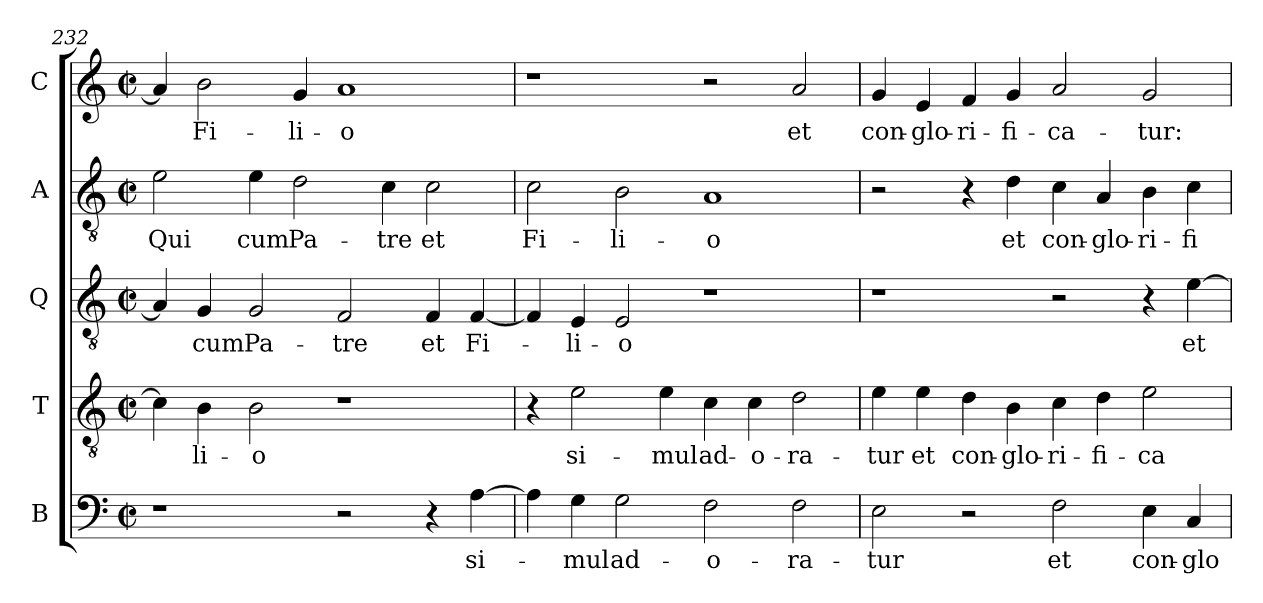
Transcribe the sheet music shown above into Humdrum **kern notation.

**kern	**text	**kern	**text	**kern	**text	**kern	**text	**kern	**text
*part5	*part5	*part4	*part4	*part3	*part3	*part2	*part2	*part1	*part1
*staff5	*staff5	*staff4	*staff4	*staff3	*staff3	*staff2	*staff2	*staff1	*staff1
*I"B	*	*I"T	*	*I"Q	*	*I"A	*	*I"C	*
*I'B	*	*I'T	*	*I'Q	*	*I'A	*	*I'C	*
!!LO:PB:g=z
*clefF4	*	*clefGv2	*	*clefGv2	*	*clefGv2	*	*clefG2	*
*M2/2	*	*M2/2	*	*M2/2	*	*M2/2	*	*M2/2	*
*met(c|)	*	*met(c|)	*	*met(c|)	*	*met(c|)	*	*met(c|)	*
=232	=232	=232	=232	=232	=232	=232	=232	=232	=232
!	!	!	!	!	!	!	!LO:LY:b:cj	!	!
1r	.	4c\]	.	4A/]	.	2e\	Qui	4a/]	.
!	!	!	!LO:LY:b:cj	!	!LO:LY:b:cj	!	!	!	!LO:LY:b:cj
.	.	4B\	-li-	4G/	cum	.	.	2b\	Fi-
!	!	!	!LO:LY:b:cj	!	!LO:LY:b:cj	!	!LO:LY:b:cj	!	!
.	.	2B\	-o	2G/	Pa-	4e\	cum	.	.
!	!	!	!	!	!	!	!LO:LY:b:cj	!	!LO:LY:b:cj
.	.	.	.	.	.	2d\	Pa-	4g/	-li-
!	!	!	!	!	!LO:LY:b:cj	!	!	!	!LO:LY:b:rj
2r	.	1r	.	2F/	-tre	.	.	1a	-o
!	!	!	!	!	!	!	!LO:LY:b:cj	!	!
.	.	.	.	.	.	4c\	-tre	.	.
!	!	!	!	!	!LO:LY:b:cj	!	!LO:LY:b:cj	!	!
4r	.	.	.	4F/	et	2c\	et	.	.
!	!LO:LY:b:cj	!	!	!	!LO:LY:b:cj	!	!	!	!
[>4A\	si-	.	.	[<4F/	Fi-	.	.	.	.
=233	=233	=233	=233	=233	=233	=233	=233	=233	=233
!	!	!	!	!	!	!	!LO:LY:b:cj	!	!
4A\]	.	4r	.	4F/]	.	2c\	Fi-	1r	.
!	!LO:LY:b:cj	!	!LO:LY:b:cj	!	!LO:LY:b:cj	!	!	!	!
4G\	-mul	2e\	si-	4E/	-li-	.	.	.	.
!	!LO:LY:b:cj	!	!	!	!LO:LY:b:cj	!	!LO:LY:b:cj	!	!
2G\	ad-	.	.	2E/	-o	2B\	-li-	.	.
!	!	!	!LO:LY:b:cj	!	!	!	!	!	!
.	.	4e\	-mul	.	.	.	.	.	.
!	!LO:LY:b:cj	!	!LO:LY:b:cj	!	!	!	!LO:LY:b:rj	!	!
2F\	-o-	4c\	ad-	1r	.	1A	-o	2r	.
!	!	!	!LO:LY:b:cj	!	!	!	!	!	!
.	.	4c\	-o-	.	.	.	.	.	.
!	!LO:LY:b:cj	!	!LO:LY:b:cj	!	!	!	!	!	!LO:LY:b:cj
2F\	-ra-	2d\	-ra-	.	.	.	.	2a/	et
=234	=234	=234	=234	=234	=234	=234	=234	=234	=234
!	!LO:LY:b:cj	!	!LO:LY:b:cj	!	!	!	!	!	!LO:LY:b
2E\	-tur	4e\	-tur	1r	.	2r	.	4g/	con-
!	!	!	!LO:LY:b:cj	!	!	!	!	!	!LO:LY:b:cj
.	.	4e\	et	.	.	.	.	4e/	-glo-
!	!	!	!LO:LY:b	!	!	!	!	!	!LO:LY:b:rj
2r	.	4d\	con-	.	.	4r	.	4f/	-ri-
!	!	!	!LO:LY:b:cj	!	!	!	!LO:LY:b:cj	!	!LO:LY:b:cj
.	.	4B\	-glo-	.	.	4d\	et	4g/	-fi-
!	!LO:LY:b:cj	!	!LO:LY:b:cj	!	!	!	!LO:LY:b	!	!LO:LY:b:cj
2F\	et	4c\	-ri-	2r	.	4c\	con-	2a/	-ca-
!	!	!	!LO:LY:b:cj	!	!	!	!LO:LY:b:cj	!	!
.	.	4d\	-fi-	.	.	4A/	-glo-	.	.
!	!LO:LY:b	!	!LO:LY:b:cj	!	!	!	!LO:LY:b:rj	!	!LO:LY:b:cj
4E\	con-	2e\	-ca-	4r	.	4B\	-ri-	2g/	-tur:
!	!LO:LY:b:rj	!	!	!	!LO:LY:b:cj	!	!LO:LY:b:cj	!	!
4C/	-glo-	.	.	[>4e\	et	4c\	-fi-	.	.
=	=	=	=	=	=	=	=	=	=
*-	*-	*-	*-	*-	*-	*-	*-	*-	*-
